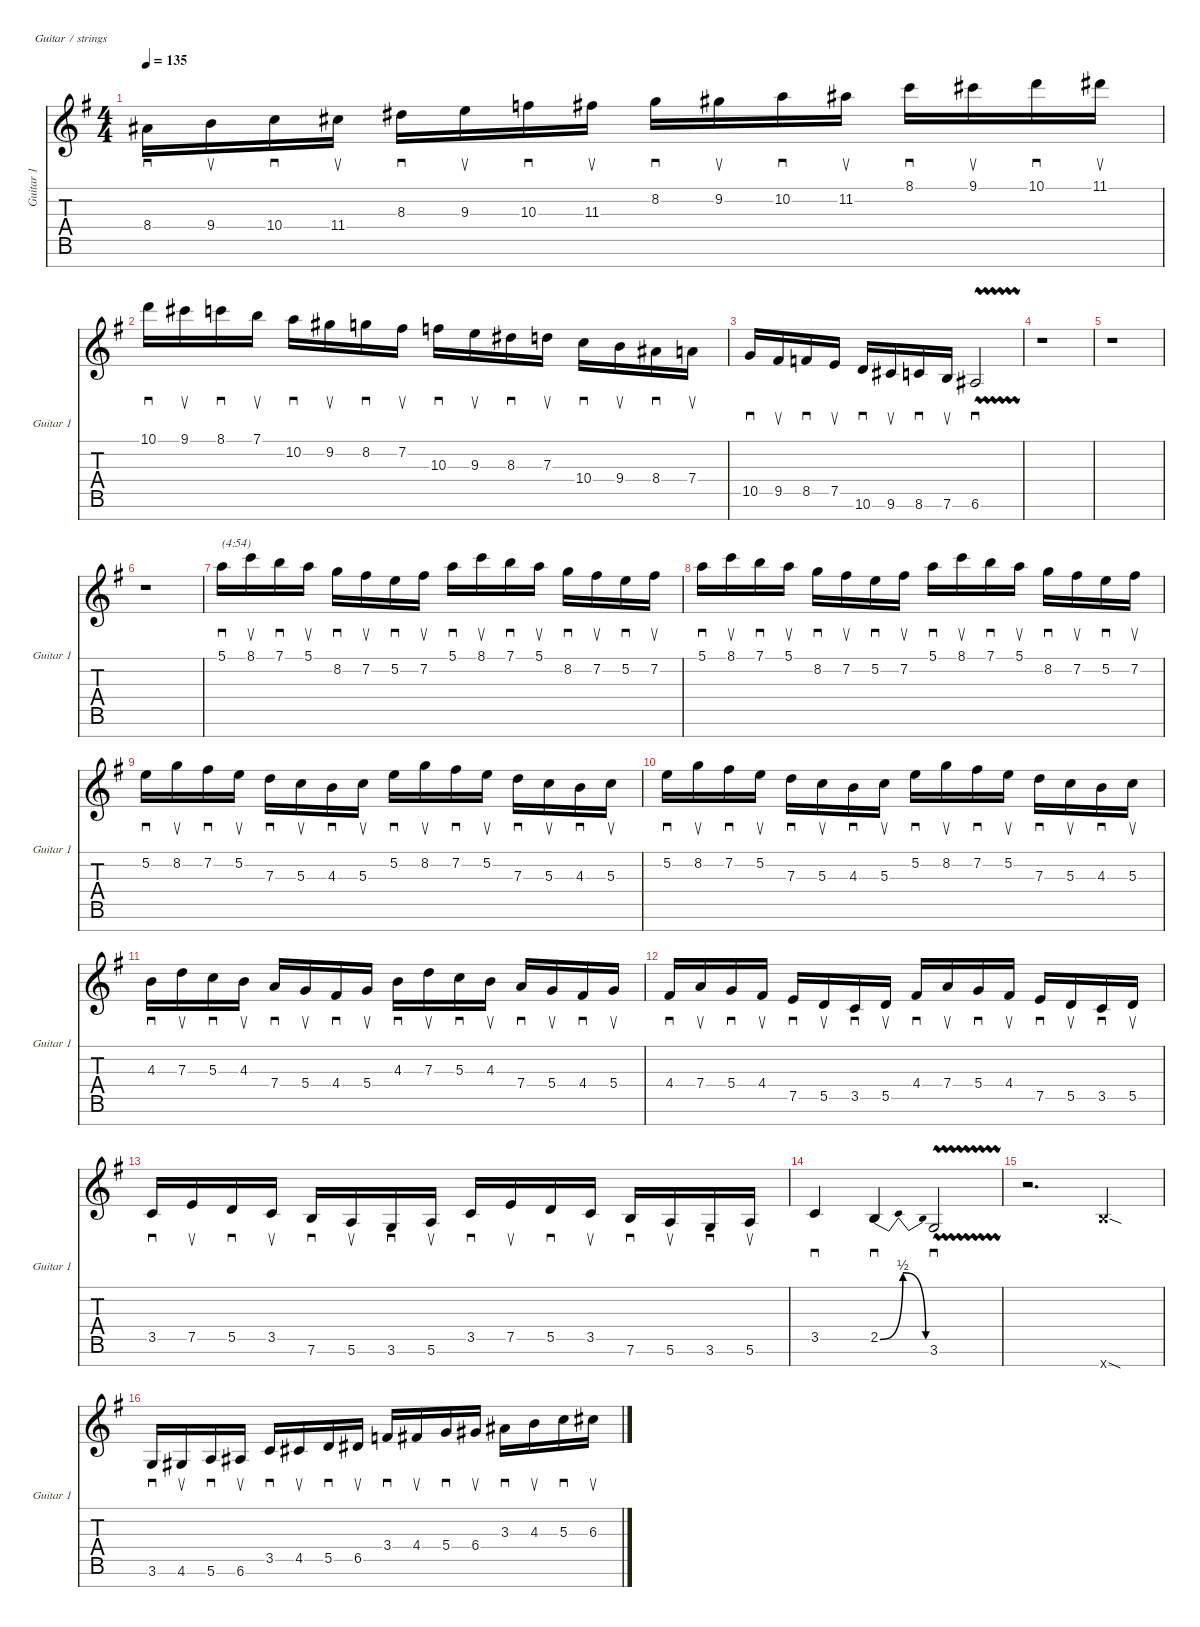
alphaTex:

\defaultSystemsLayout 4
\hideDynamics
\bracketExtendMode nobrackets
\singleTrackTrackNamePolicy allsystems
\multiTrackTrackNamePolicy allsystems
\firstSystemTrackNameMode fullname
\otherSystemsTrackNameMode fullname
\otherSystemsTrackNameOrientation horizontal
\track ("Guitar 1" "od.guit.") {defaultSystemsLayout 2 instrument overdrivenguitar}
\staff {score tabs}
\tuning (E4 B3 G3 D3 A2 E2 B1)
\ts (4 4)
\tempo 135
\clef g2
\scale
1.03916
\ks g
8.4{acc #}.16{sd dy mf beam Down} 9.4{acc forcenatural}.16{su beam Down} 10.4{acc forcenatural}.16{sd beam Down} 11.4{acc #}.16{su beam Down} 8.3{acc #}.16{sd beam Down} 9.3{acc forcenatural}.16{su beam Down} 10.3{acc forcenatural}.16{sd beam Down} 11.3{acc #}.16{su beam Down} 8.2{acc forcenatural}.16{sd beam Down} 9.2{acc #}.16{su beam Down} 10.2{acc forcenatural}.16{sd beam Down} 11.2{acc #}.16{su beam Down} 8.1{acc forcenatural}.16{sd beam Down} 9.1{acc #}.16{su beam Down} 10.1{acc forcenatural}.16{sd beam Down} 11.1{acc #}.16{su beam Down} |
\scale
0.960836 10.1{acc forcenatural}.16{sd beam Down} 9.1{acc #}.16{su beam Down} 8.1{acc forcenatural}.16{sd beam Down} 7.1{acc forcenatural}.16{su beam Down} 10.2{acc forcenatural}.16{sd beam Down} 9.2{acc #}.16{su beam Down} 8.2{acc forcenatural}.16{sd beam Down} 7.2{acc #}.16{su beam Down} 10.3{acc forcenatural}.16{sd beam Down} 9.3{acc forcenatural}.16{su beam Down} 8.3{acc #}.16{sd beam Down} 7.3{acc forcenatural}.16{su beam Down} 10.4{acc forcenatural}.16{sd beam Down} 9.4{acc forcenatural}.16{su beam Down} 8.4{acc #}.16{sd beam Down} 7.4{acc forcenatural}.16{su beam Down} |
\scale
1.03916 10.5{acc forcenatural}.16{sd beam Up} 9.5{acc #}.16{su beam Up} 8.5{acc forcenatural}.16{sd beam Up} 7.5{acc forcenatural}.16{su beam Up} 10.6{acc forcenatural}.16{sd beam Up} 9.6{acc #}.16{su beam Up} 8.6{acc forcenatural}.16{sd beam Up} 7.6{acc forcenatural}.16{su beam Up} 6.6{vw acc #}.2{sd beam Up} |
\scale
0.960836 r.1{beam Down} |
\scale
1.03916 r.1{beam Down} |
\scale
0.960836 r.1{beam Down} |
\scale
1.03916 5.1{acc forcenatural}.16{sd txt "(4:54)" beam Down} 8.1{acc forcenatural}.16{su beam Down} 7.1{acc forcenatural}.16{sd beam Down} 5.1{acc forcenatural}.16{su beam Down} 8.2{acc forcenatural}.16{sd beam Down} 7.2{acc #}.16{su beam Down} 5.2{acc forcenatural}.16{sd beam Down} 7.2{acc #}.16{su beam Down} 5.1{acc forcenatural}.16{sd beam Down} 8.1{acc forcenatural}.16{su beam Down} 7.1{acc forcenatural}.16{sd beam Down} 5.1{acc forcenatural}.16{su beam Down} 8.2{acc forcenatural}.16{sd beam Down} 7.2{acc #}.16{su beam Down} 5.2{acc forcenatural}.16{sd beam Down} 7.2{acc #}.16{su beam Down} |
\scale
0.960836 5.1{acc forcenatural}.16{sd beam Down} 8.1{acc forcenatural}.16{su beam Down} 7.1{acc forcenatural}.16{sd beam Down} 5.1{acc forcenatural}.16{su beam Down} 8.2{acc forcenatural}.16{sd beam Down} 7.2{acc #}.16{su beam Down} 5.2{acc forcenatural}.16{sd beam Down} 7.2{acc #}.16{su beam Down} 5.1{acc forcenatural}.16{sd beam Down} 8.1{acc forcenatural}.16{su beam Down} 7.1{acc forcenatural}.16{sd beam Down} 5.1{acc forcenatural}.16{su beam Down} 8.2{acc forcenatural}.16{sd beam Down} 7.2{acc #}.16{su beam Down} 5.2{acc forcenatural}.16{sd beam Down} 7.2{acc #}.16{su beam Down} |
\scale
1.03916 5.2{acc forcenatural}.16{sd beam Down} 8.2{acc forcenatural}.16{su beam Down} 7.2{acc #}.16{sd beam Down} 5.2{acc forcenatural}.16{su beam Down} 7.3{acc forcenatural}.16{sd beam Down} 5.3{acc forcenatural}.16{su beam Down} 4.3{acc forcenatural}.16{sd beam Down} 5.3{acc forcenatural}.16{su beam Down} 5.2{acc forcenatural}.16{sd beam Down} 8.2{acc forcenatural}.16{su beam Down} 7.2{acc #}.16{sd beam Down} 5.2{acc forcenatural}.16{su beam Down} 7.3{acc forcenatural}.16{sd beam Down} 5.3{acc forcenatural}.16{su beam Down} 4.3{acc forcenatural}.16{sd beam Down} 5.3{acc forcenatural}.16{su beam Down} |
\scale
0.960836 5.2{acc forcenatural}.16{sd beam Down} 8.2{acc forcenatural}.16{su beam Down} 7.2{acc #}.16{sd beam Down} 5.2{acc forcenatural}.16{su beam Down} 7.3{acc forcenatural}.16{sd beam Down} 5.3{acc forcenatural}.16{su beam Down} 4.3{acc forcenatural}.16{sd beam Down} 5.3{acc forcenatural}.16{su beam Down} 5.2{acc forcenatural}.16{sd beam Down} 8.2{acc forcenatural}.16{su beam Down} 7.2{acc #}.16{sd beam Down} 5.2{acc forcenatural}.16{su beam Down} 7.3{acc forcenatural}.16{sd beam Down} 5.3{acc forcenatural}.16{su beam Down} 4.3{acc forcenatural}.16{sd beam Down} 5.3{acc forcenatural}.16{su beam Down} |
\scale
1.03916 4.3{acc forcenatural}.16{sd beam Down} 7.3{acc forcenatural}.16{su beam Down} 5.3{acc forcenatural}.16{sd beam Down} 4.3{acc forcenatural}.16{su beam Down} 7.4{acc forcenatural}.16{sd beam Up} 5.4{acc forcenatural}.16{su beam Up} 4.4{acc #}.16{sd beam Up} 5.4{acc forcenatural}.16{su beam Up} 4.3{acc forcenatural}.16{sd beam Down} 7.3{acc forcenatural}.16{su beam Down} 5.3{acc forcenatural}.16{sd beam Down} 4.3{acc forcenatural}.16{su beam Down} 7.4{acc forcenatural}.16{sd beam Up} 5.4{acc forcenatural}.16{su beam Up} 4.4{acc #}.16{sd beam Up} 5.4{acc forcenatural}.16{su beam Up} |
\scale
0.960836 4.4{acc #}.16{sd beam Up} 7.4{acc forcenatural}.16{su beam Up} 5.4{acc forcenatural}.16{sd beam Up} 4.4{acc #}.16{su beam Up} 7.5{acc forcenatural}.16{sd beam Up} 5.5{acc forcenatural}.16{su beam Up} 3.5{acc forcenatural}.16{sd beam Up} 5.5{acc forcenatural}.16{su beam Up} 4.4{acc #}.16{sd beam Up} 7.4{acc forcenatural}.16{su beam Up} 5.4{acc forcenatural}.16{sd beam Up} 4.4{acc #}.16{su beam Up} 7.5{acc forcenatural}.16{sd beam Up} 5.5{acc forcenatural}.16{su beam Up} 3.5{acc forcenatural}.16{sd beam Up} 5.5{acc forcenatural}.16{su beam Up} |
\scale
1.03916 3.5{acc forcenatural}.16{sd beam Up} 7.5{acc forcenatural}.16{su beam Up} 5.5{acc forcenatural}.16{sd beam Up} 3.5{acc forcenatural}.16{su beam Up} 7.6{acc forcenatural}.16{sd beam Up} 5.6{acc forcenatural}.16{su beam Up} 3.6{acc forcenatural}.16{sd beam Up} 5.6{acc forcenatural}.16{su beam Up} 3.5{acc forcenatural}.16{sd beam Up} 7.5{acc forcenatural}.16{su beam Up} 5.5{acc forcenatural}.16{sd beam Up} 3.5{acc forcenatural}.16{su beam Up} 7.6{acc forcenatural}.16{sd beam Up} 5.6{acc forcenatural}.16{su beam Up} 3.6{acc forcenatural}.16{sd beam Up} 5.6{acc forcenatural}.16{su beam Up} |
\scale
0.960836 3.5{acc forcenatural}.4{sd beam Up} 2.5{be (bendrelease 0 0 10.2 2 20.4 2 30 0) acc forcenatural}.4{sd beam Up} 3.6{vw acc forcenatural}.2{sd beam Up} |
\scale
1.03916 r.2{d beam Down} 12.7{sod x acc forcenatural}.4{beam Up} |
\scale
0.960836 3.6{acc forcenatural}.16{sd beam Up} 4.6{acc #}.16{su beam Up} 5.6{acc forcenatural}.16{sd beam Up} 6.6{acc #}.16{su beam Up} 3.5{acc forcenatural}.16{sd beam Up} 4.5{acc #}.16{su beam Up} 5.5{acc forcenatural}.16{sd beam Up} 6.5{acc #}.16{su beam Up} 3.4{acc forcenatural}.16{sd beam Up} 4.4{acc #}.16{su beam Up} 5.4{acc forcenatural}.16{sd beam Up} 6.4{acc #}.16{su beam Up} 3.3{acc #}.16{sd beam Down} 4.3{acc forcenatural}.16{su beam Down} 5.3{acc forcenatural}.16{sd beam Down} 6.3{acc #}.16{su beam Down}
